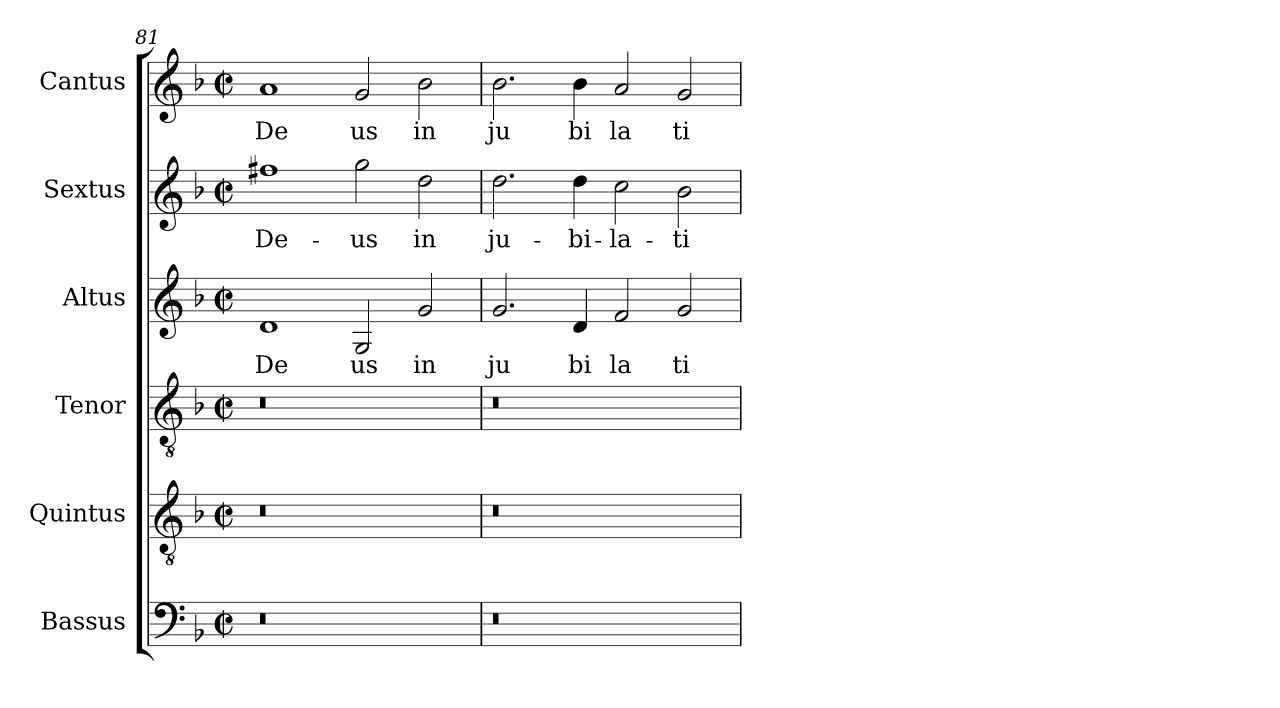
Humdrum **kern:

**kern	**kern	**kern	**kern	**text	**kern	**text	**kern	**text
*part6	*part5	*part4	*part3	*part3	*part2	*part2	*part1	*part1
*staff6	*staff5	*staff4	*staff3	*staff3	*staff2	*staff2	*staff1	*staff1
*I"Bassus	*I"Quintus	*I"Tenor	*I"Altus	*	*I"Sextus	*	*I"Cantus	*
*clefF4	*clefGv2	*clefGv2	*clefG2	*	*clefG2	*	*clefG2	*
*k[b-]	*k[b-]	*k[b-]	*k[b-]	*	*k[b-]	*	*k[b-]	*
*F:	*F:	*F:	*F:	*	*F:	*	*F:	*
*M2/2	*M2/2	*M2/2	*M2/2	*	*M2/2	*	*M2/2	*
*met(c|)	*met(c|)	*met(c|)	*met(c|)	*	*met(c|)	*	*met(c|)	*
=81	=81	=81	=81	=81	=81	=81	=81	=81
!	!	!	!	!LO:LY:b:cj	!	!LO:LY:b:cj	!	!LO:LY:b:cj
0r	0r	0r	1d	De	1ff#X	De-	1a	De
!	!	!	!	!LO:LY:b:cj	!	!LO:LY:b:cj	!	!LO:LY:b:cj
.	.	.	2G/	us	2gg\	-us	2g/	us
!	!	!	!	!LO:LY:b:cj	!	!LO:LY:b:cj	!	!LO:LY:b:cj
.	.	.	2g/	in	2dd\	in	2b-\	in
=82	=82	=82	=82	=82	=82	=82	=82	=82
!	!	!	!	!LO:LY:b:cj	!	!LO:LY:b:cj	!	!LO:LY:b:cj
0r	0r	0r	2.g/	ju	2.dd\	ju-	2.b-\	ju
!	!	!	!	!LO:LY:b:cj	!	!LO:LY:b:cj	!	!LO:LY:b:cj
.	.	.	4d/	bi	4dd\	-bi-	4b-\	bi
!	!	!	!	!LO:LY:b:cj	!	!LO:LY:b:cj	!	!LO:LY:b:cj
.	.	.	2f/	la	2cc\	-la-	2a/	la
!	!	!	!	!LO:LY:b:cj	!	!LO:LY:b:cj	!	!LO:LY:b:cj
.	.	.	2g/	ti	2b-\	-ti-	2g/	ti
=	=	=	=	=	=	=	=	=
*-	*-	*-	*-	*-	*-	*-	*-	*-
